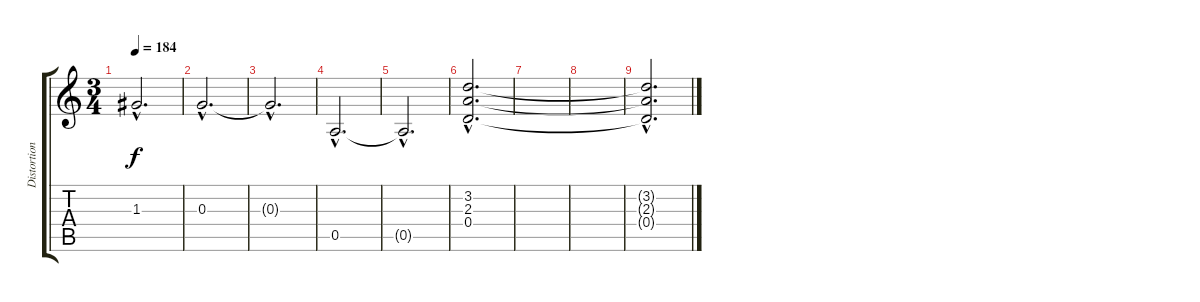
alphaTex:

\track ("Distortion Guitar" "Distortion") {instrument distortionguitar}
\staff {score tabs}
\tuning (E4 B3 G3 D3 A2 E2) {hide}
\ts (3 4)
\tempo 184
\clef g2
\ks c
1.3{hac t}.2{d dy f} |
0.3{hac}.2{d} |
0.3{hac t}.2{d} |
0.5{hac}.2{d} |
0.5{hac t}.2{d} |
(3.2{hac} 2.3{hac} 0.4{hac}).2{d} |
|
|
(3.2{hac t} 2.3{hac t} 0.4{hac t}).2{d}
